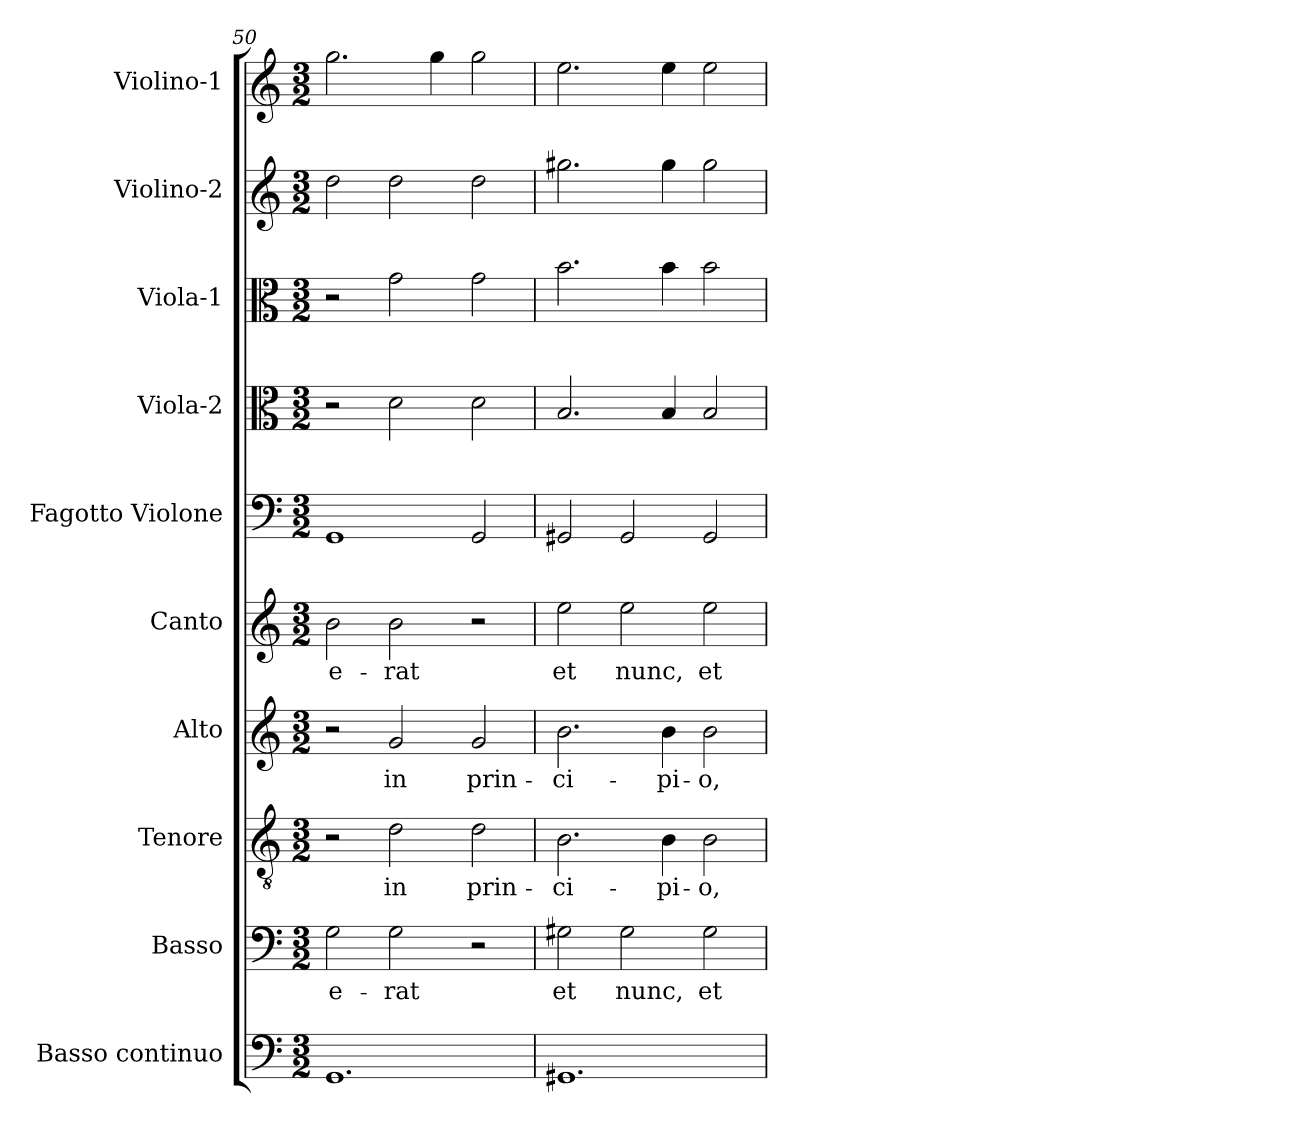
**kern	**kern	**text	**kern	**text	**kern	**text	**kern	**text	**kern	**kern	**kern	**kern	**kern
*part10	*part9	*part9	*part8	*part8	*part7	*part7	*part6	*part6	*part5	*part4	*part3	*part2	*part1
*staff10	*staff9	*staff9	*staff8	*staff8	*staff7	*staff7	*staff6	*staff6	*staff5	*staff4	*staff3	*staff2	*staff1
*I"Basso continuo	*I"Basso	*	*I"Tenore	*	*I"Alto	*	*I"Canto	*	*I"Fagotto Violone	*I"Viola-2	*I"Viola-1	*I"Violino-2	*I"Violino-1
*I'BC	*I'B	*	*I'T	*	*I'A	*	*I'C	*	*I'Fg	*I'Va2	*I'Va1	*I'Vi2	*I'Vi1
*clefF4	*clefF4	*	*clefGv2	*	*clefG2	*	*clefG2	*	*clefF4	*clefC3	*clefC3	*clefG2	*clefG2
*k[]	*k[]	*	*k[]	*	*k[]	*	*k[]	*	*k[]	*k[]	*k[]	*k[]	*k[]
*C:	*C:	*	*C:	*	*C:	*	*C:	*	*C:	*C:	*C:	*C:	*C:
*M3/2	*M3/2	*	*M3/2	*	*M3/2	*	*M3/2	*	*M3/2	*M3/2	*M3/2	*M3/2	*M3/2
=50	=50	=50	=50	=50	=50	=50	=50	=50	=50	=50	=50	=50	=50
!	!	!LO:LY:b	!	!	!	!	!	!	!	!	!	!	!
!	!	!	!	!	!	!	!	!LO:LY:b	!	!	!	!	!
1.GG	2G\	e-	2r	.	2r	.	2b\	e-	1GG	2r	2r	2dd\	2.gg\
!	!	!LO:LY:b	!	!	!	!	!	!	!	!	!	!	!
!	!	!	!	!LO:LY:b	!	!	!	!	!	!	!	!	!
!	!	!	!	!	!	!LO:LY:b	!	!	!	!	!	!	!
!	!	!	!	!	!	!	!	!LO:LY:b	!	!	!	!	!
.	2G\	-rat	2d\	in	2g/	in	2b\	-rat	.	2d\	2g\	2dd\	.
.	.	.	.	.	.	.	.	.	.	.	.	.	4gg\
!	!	!	!	!LO:LY:b	!	!	!	!	!	!	!	!	!
!	!	!	!	!	!	!LO:LY:b	!	!	!	!	!	!	!
.	2r	.	2d\	prin-	2g/	prin-	2r	.	2GG/	2d\	2g\	2dd\	2gg\
=51	=51	=51	=51	=51	=51	=51	=51	=51	=51	=51	=51	=51	=51
!	!	!LO:LY:b	!	!	!	!	!	!	!	!	!	!	!
!	!	!	!	!LO:LY:b	!	!	!	!	!	!	!	!	!
!	!	!	!	!	!	!LO:LY:b	!	!	!	!	!	!	!
!	!	!	!	!	!	!	!	!LO:LY:b	!	!	!	!	!
1.GG#X	2G#X\	et	2.B\	-ci-	2.b\	-ci-	2ee\	et	2GG#X/	2.B/	2.b\	2.gg#X\	2.ee\
!	!	!LO:LY:b	!	!	!	!	!	!	!	!	!	!	!
!	!	!	!	!	!	!	!	!LO:LY:b	!	!	!	!	!
.	2G#\	nunc,	.	.	.	.	2ee\	nunc,	2GG#/	.	.	.	.
!	!	!	!	!LO:LY:b	!	!	!	!	!	!	!	!	!
!	!	!	!	!	!	!LO:LY:b	!	!	!	!	!	!	!
.	.	.	4B\	-pi-	4b\	-pi-	.	.	.	4B/	4b\	4gg#\	4ee\
!	!	!LO:LY:b	!	!	!	!	!	!	!	!	!	!	!
!	!	!	!	!LO:LY:b	!	!	!	!	!	!	!	!	!
!	!	!	!	!	!	!LO:LY:b	!	!	!	!	!	!	!
!	!	!	!	!	!	!	!	!LO:LY:b	!	!	!	!	!
.	2G#\	et	2B\	-o,	2b\	-o,	2ee\	et	2GG#/	2B/	2b\	2gg#\	2ee\
=	=	=	=	=	=	=	=	=	=	=	=	=	=
*-	*-	*-	*-	*-	*-	*-	*-	*-	*-	*-	*-	*-	*-
